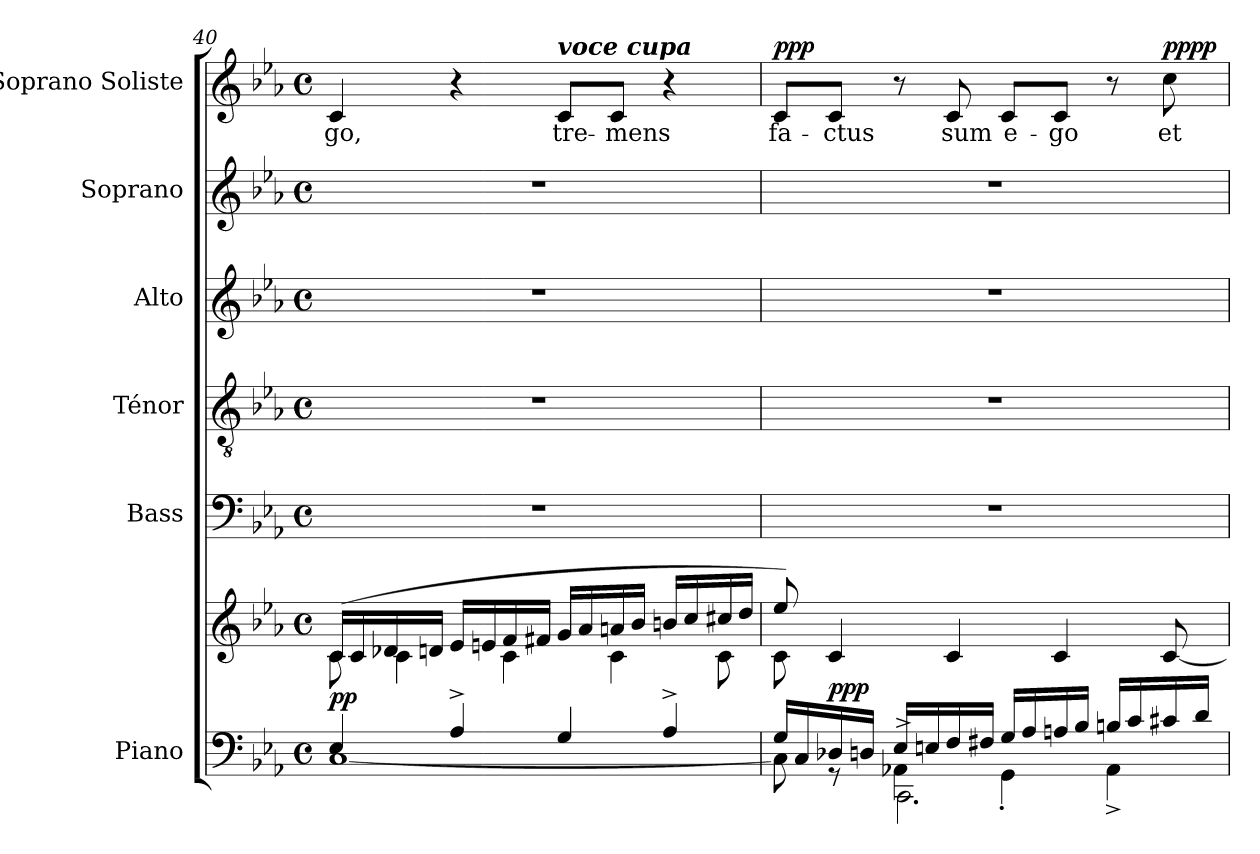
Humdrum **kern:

**kern	**kern	**dynam	**kern	**kern	**kern	**kern	**kern	**text	**dynam
*part6	*part6	*part6	*part5	*part4	*part3	*part2	*part1	*part1	*part1
*staff7	*staff6	*staff6/7	*staff5	*staff4	*staff3	*staff2	*staff1	*staff1	*staff1
*I"Piano	*	*	*I"Bass	*I"Ténor	*I"Alto	*I"Soprano	*I"Soprano Soliste	*	*
*I'Pno.	*	*	*I'B.	*I'T.	*I'A.	*I'S.	*	*	*
*clefF4	*clefG2	*	*clefF4	*clefGv2	*clefG2	*clefG2	*clefG2	*	*
*	*	*	*	*	*	*ITrd2c3	*	*	*
*k[b-e-a-]	*k[b-e-a-]	*	*k[b-e-a-]	*k[b-e-a-]	*k[b-e-a-]	*k[]	*k[b-e-a-]	*	*
*M4/4	*M4/4	*	*M4/4	*M4/4	*M4/4	*M4/4	*M4/4	*	*
*met(c)	*met(c)	*	*met(c)	*met(c)	*met(c)	*met(c)	*met(c)	*	*
=40	=40	=40	=40	=40	=40	=40	=40	=40	=40
*^	*^	*	*	*	*	*	*	*	*
!	!	!	!	!LO:DY:a=2	!	!	!	!	!	!	!
4E-/	[1C	(16c/LL	8c\	pp	1r	1r	1r	1r	4c/	-go,	.
.	.	16c/	.	.	.	.	.	.	.	.	.
.	.	16d-X/	4c\	.	.	.	.	.	.	.	.
.	.	16dn/JJ	.	.	.	.	.	.	.	.	.
4A-^/	.	16e-/LL	.	.	.	.	.	.	4r	.	.
.	.	16en/	.	.	.	.	.	.	.	.	.
.	.	16f/	4c\	.	.	.	.	.	.	.	.
.	.	16f#X/JJ	.	.	.	.	.	.	.	.	.
!	!	!	!	!	!	!	!	!	!LO:TX:a:Bi:t=voce cupa	!	!
4G/	.	16g/LL	.	.	.	.	.	.	8c/L	tre-	.
.	.	16a-/	.	.	.	.	.	.	.	.	.
.	.	16an/	4c\	.	.	.	.	.	8c/J	-mens	.
.	.	16b-/JJ	.	.	.	.	.	.	.	.	.
4A-^/	.	16bn/LL	.	.	.	.	.	.	4r	.	.
.	.	16cc/	.	.	.	.	.	.	.	.	.
.	.	16cc#X/	8c\	.	.	.	.	.	.	.	.
.	.	16dd/JJ	.	.	.	.	.	.	.	.	.
!!LO:LB:g=z
=41	=41	=41	=41	=41	=41	=41	=41	=41	=41	=41	=41
*	*^	*	*	*	*	*	*	*	*	*	*
!	!	!	!	!	!	!	!	!	!	!	!	!LO:DY:a
16G/LL	8C\]	4ryy	8ee-/)	8c:\	.	1r	1r	1r	1r	8c/L	fa-	ppp
16C/	.	.	.	.	.	.	.	.	.	.	.	.
!	!	!	!	!	!LO:DY:a=2	!	!	!	!	!	!	!
16D-X/	8r	.	4c/	2..ryy	ppp	.	.	.	.	8c/J	-ctus	.
16Dn/JJ	.	.	.	.	.	.	.	.	.	.	.	.
16E-/LL	4AA-X\	2.CC^\	.	.	.	.	.	.	.	8r	.	.
16En/	.	.	.	.	.	.	.	.	.	.	.	.
16F/	.	.	4c/	.	.	.	.	.	.	8c/	sum	.
16F#X/JJ	.	.	.	.	.	.	.	.	.	.	.	.
16G/LL	4GG'\	.	.	.	.	.	.	.	.	8c/L	e-	.
16A-/	.	.	.	.	.	.	.	.	.	.	.	.
16An/	.	.	4c/	.	.	.	.	.	.	8c/J	-go	.
16B-/JJ	.	.	.	.	.	.	.	.	.	.	.	.
16Bn/LL	4AA-^\	.	.	.	.	.	.	.	.	8r	.	.
16c/	.	.	.	.	.	.	.	.	.	.	.	.
!	!	!	!	!	!	!	!	!	!	!	!	!LO:DY:a
16c#X/	.	.	[8c/	.	.	.	.	.	.	8cc\	et	pppp
16d/JJ	.	.	.	.	.	.	.	.	.	.	.	.
*v	*v	*v	*	*	*	*	*	*	*	*	*	*
*	*v	*v	*	*	*	*	*	*	*	*
=	=	=	=	=	=	=	=	=	=
*-	*-	*-	*-	*-	*-	*-	*-	*-	*-
